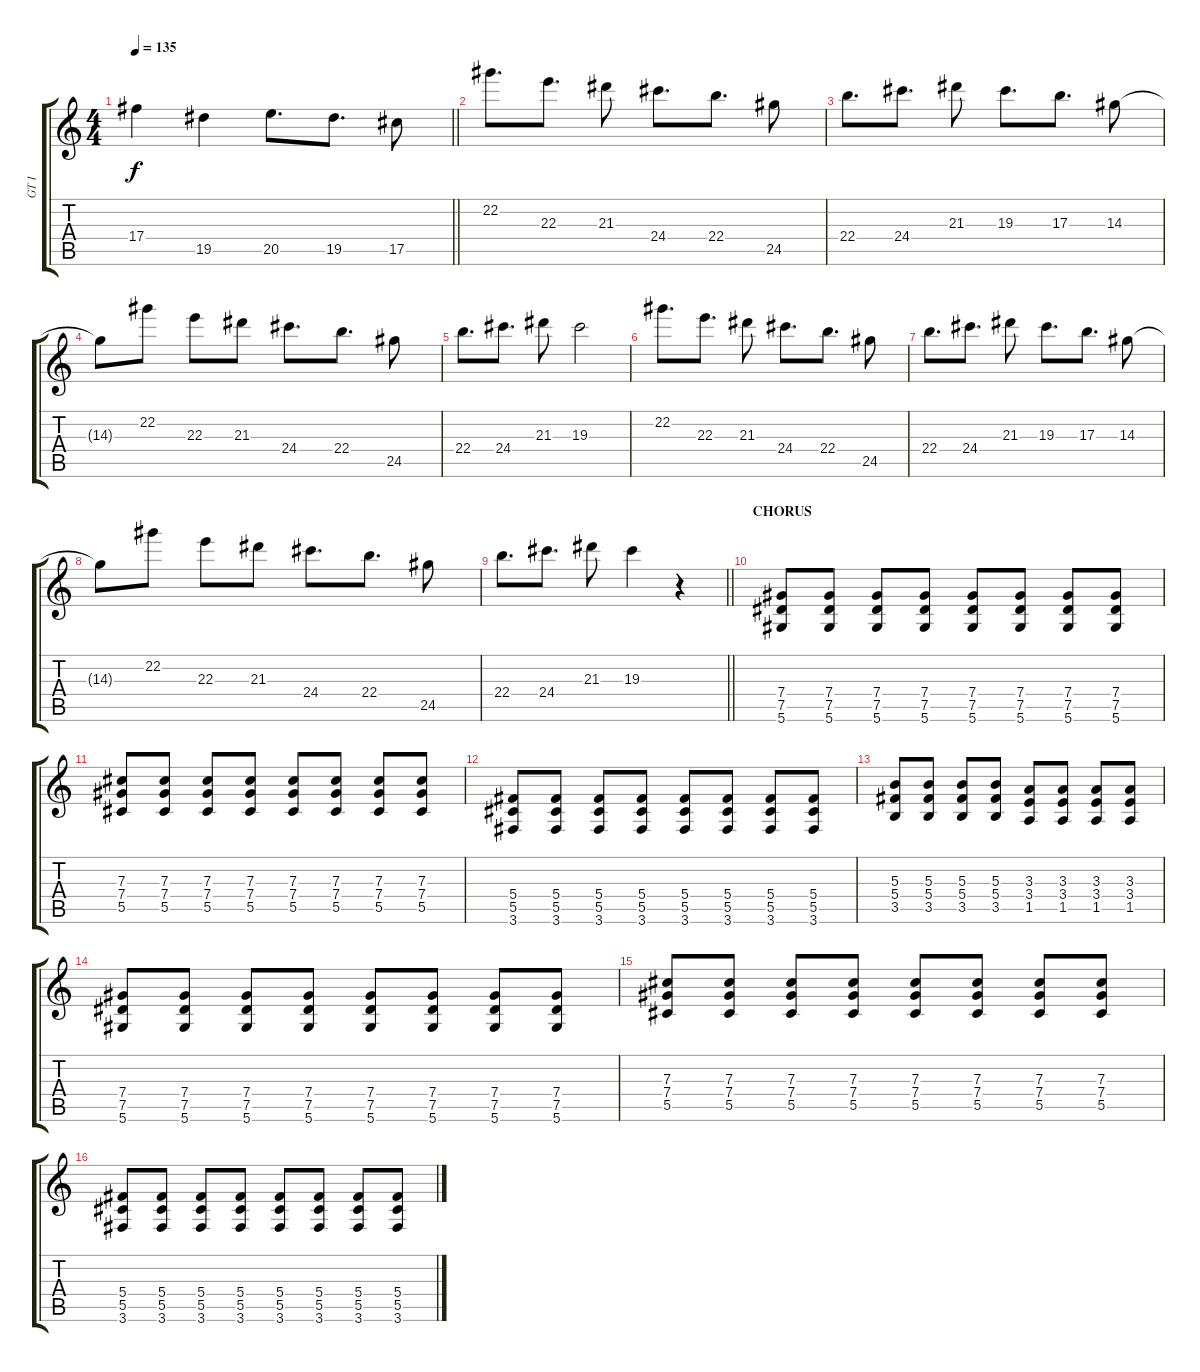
\track ("GT I" "GT I") {instrument overdrivenguitar}
\staff {score tabs}
\tuning (Eb4 Bb3 Gb3 Db3 Ab2 Eb2) {hide}
\ts (4 4)
\tempo 135
\clef g2
\barLineRight lightlight
\ks c
17.4{t}.4{dy f} 19.5.4 20.5.8{d} 19.5.8{d} 17.5.8 |
\section ("" "")
22.2.8{d} 22.3.8{d} 21.3.8 24.4.8{d} 22.4.8{d} 24.5.8 |
22.4.8{d} 24.4.8{d} 21.3.8 19.3.8{d} 17.3.8{d} 14.3.8 |
14.3{t}.8 22.2.8 22.3.8 21.3.8 24.4.8{d} 22.4.8{d} 24.5.8 |
22.4.8{d} 24.4.8{d} 21.3.8 19.3.2 |
22.2.8{d} 22.3.8{d} 21.3.8 24.4.8{d} 22.4.8{d} 24.5.8 |
22.4.8{d} 24.4.8{d} 21.3.8 19.3.8{d} 17.3.8{d} 14.3.8 |
14.3{t}.8 22.2.8 22.3.8 21.3.8 24.4.8{d} 22.4.8{d} 24.5.8 |
\barLineRight lightlight
22.4.8{d} 24.4.8{d} 21.3.8 19.3.4 r.4 |
\section ("" "CHORUS")
(7.4 7.5 5.6).8 (7.4 7.5 5.6).8 (7.4 7.5 5.6).8 (7.4 7.5 5.6).8 (7.4 7.5 5.6).8 (7.4 7.5 5.6).8 (7.4 7.5 5.6).8 (7.4 7.5 5.6).8 |
(7.3 7.4 5.5).8 (7.3 7.4 5.5).8 (7.3 7.4 5.5).8 (7.3 7.4 5.5).8 (7.3 7.4 5.5).8 (7.3 7.4 5.5).8 (7.3 7.4 5.5).8 (7.3 7.4 5.5).8 |
(5.4 5.5 3.6).8 (5.4 5.5 3.6).8 (5.4 5.5 3.6).8 (5.4 5.5 3.6).8 (5.4 5.5 3.6).8 (5.4 5.5 3.6).8 (5.4 5.5 3.6).8 (5.4 5.5 3.6).8 |
(5.3 5.4 3.5).8 (5.3 5.4 3.5).8 (5.3 5.4 3.5).8 (5.3 5.4 3.5).8 (3.3 3.4 1.5).8 (3.3 3.4 1.5).8 (3.3 3.4 1.5).8 (3.3 3.4 1.5).8 |
(7.4 7.5 5.6).8 (7.4 7.5 5.6).8 (7.4 7.5 5.6).8 (7.4 7.5 5.6).8 (7.4 7.5 5.6).8 (7.4 7.5 5.6).8 (7.4 7.5 5.6).8 (7.4 7.5 5.6).8 |
(7.3 7.4 5.5).8 (7.3 7.4 5.5).8 (7.3 7.4 5.5).8 (7.3 7.4 5.5).8 (7.3 7.4 5.5).8 (7.3 7.4 5.5).8 (7.3 7.4 5.5).8 (7.3 7.4 5.5).8 |
(5.4 5.5 3.6).8 (5.4 5.5 3.6).8 (5.4 5.5 3.6).8 (5.4 5.5 3.6).8 (5.4 5.5 3.6).8 (5.4 5.5 3.6).8 (5.4 5.5 3.6).8 (5.4 5.5 3.6).8
